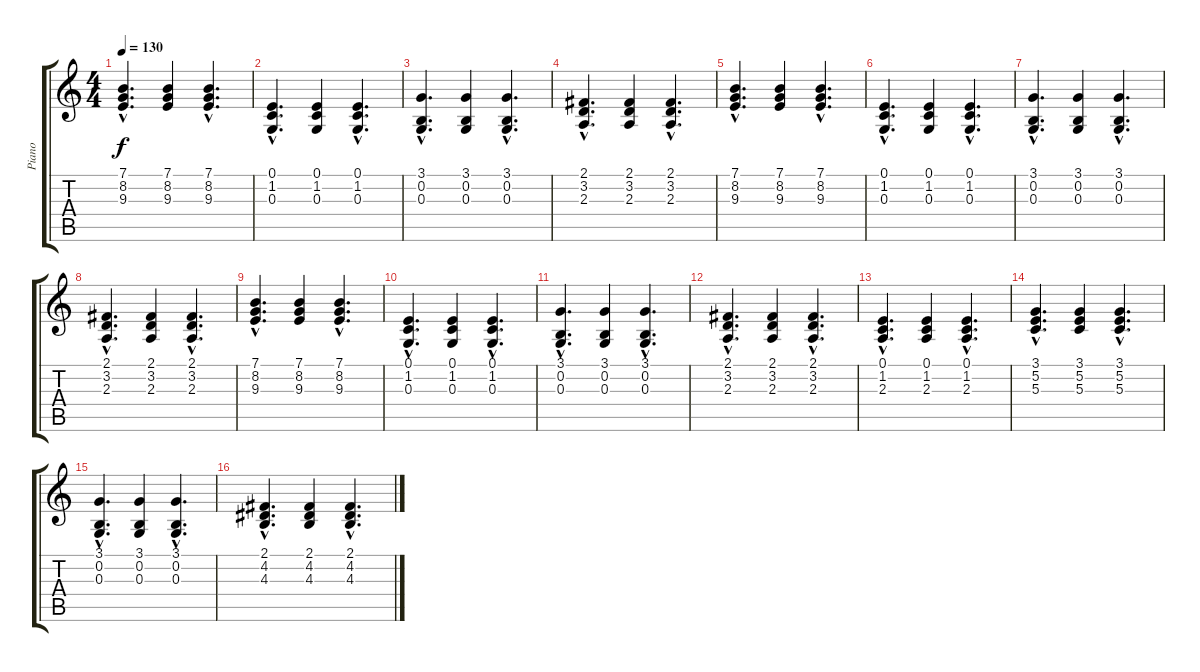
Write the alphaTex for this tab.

\track ("Piano" "Piano") {instrument acousticgrandpiano}
\staff {score tabs}
\tuning (E4 B3 G3 D3 A2 E2) {hide}
\ts (4 4)
\tempo 130
\clef g2
\ks c
(7.1{hac} 8.2{hac} 9.3{hac}).4{d dy f} (7.1 8.2 9.3).4 (7.1{hac} 8.2{hac} 9.3{hac}).4{d} |
(0.1{hac} 1.2{hac} 0.3{hac}).4{d} (0.1 1.2 0.3).4 (0.1{hac} 1.2{hac} 0.3{hac}).4{d} |
(3.1{hac} 0.2{hac} 0.3{hac}).4{d} (3.1 0.2 0.3).4 (3.1{hac} 0.2{hac} 0.3{hac}).4{d} |
(2.1{hac} 3.2{hac} 2.3{hac}).4{d} (2.1 3.2 2.3).4 (2.1{hac} 3.2{hac} 2.3{hac}).4{d} |
(7.1{hac} 8.2{hac} 9.3{hac}).4{d} (7.1 8.2 9.3).4 (7.1{hac} 8.2{hac} 9.3{hac}).4{d} |
(0.1{hac} 1.2{hac} 0.3{hac}).4{d} (0.1 1.2 0.3).4 (0.1{hac} 1.2{hac} 0.3{hac}).4{d} |
(3.1{hac} 0.2{hac} 0.3{hac}).4{d} (3.1 0.2 0.3).4 (3.1{hac} 0.2{hac} 0.3{hac}).4{d} |
(2.1{hac} 3.2{hac} 2.3{hac}).4{d} (2.1 3.2 2.3).4 (2.1{hac} 3.2{hac} 2.3{hac}).4{d} |
(7.1{hac} 8.2{hac} 9.3{hac}).4{d} (7.1 8.2 9.3).4 (7.1{hac} 8.2{hac} 9.3{hac}).4{d} |
(0.1{hac} 1.2{hac} 0.3{hac}).4{d} (0.1 1.2 0.3).4 (0.1{hac} 1.2{hac} 0.3{hac}).4{d} |
(3.1{hac} 0.2{hac} 0.3{hac}).4{d} (3.1 0.2 0.3).4 (3.1{hac} 0.2{hac} 0.3{hac}).4{d} |
(2.1{hac} 3.2{hac} 2.3{hac}).4{d} (2.1 3.2 2.3).4 (2.1{hac} 3.2{hac} 2.3{hac}).4{d} |
(0.1{hac} 1.2{hac} 2.3{hac}).4{d} (0.1 1.2 2.3).4 (0.1{hac} 1.2{hac} 2.3{hac}).4{d} |
(3.1{hac} 5.2{hac} 5.3{hac}).4{d} (3.1 5.2 5.3).4 (3.1{hac} 5.2{hac} 5.3{hac}).4{d} |
(3.1{hac} 0.2{hac} 0.3{hac}).4{d} (3.1 0.2 0.3).4 (3.1{hac} 0.2{hac} 0.3{hac}).4{d} |
(2.1{hac} 4.2{hac} 4.3{hac}).4{d} (2.1 4.2 4.3).4 (2.1{hac} 4.2{hac} 4.3{hac}).4{d}
